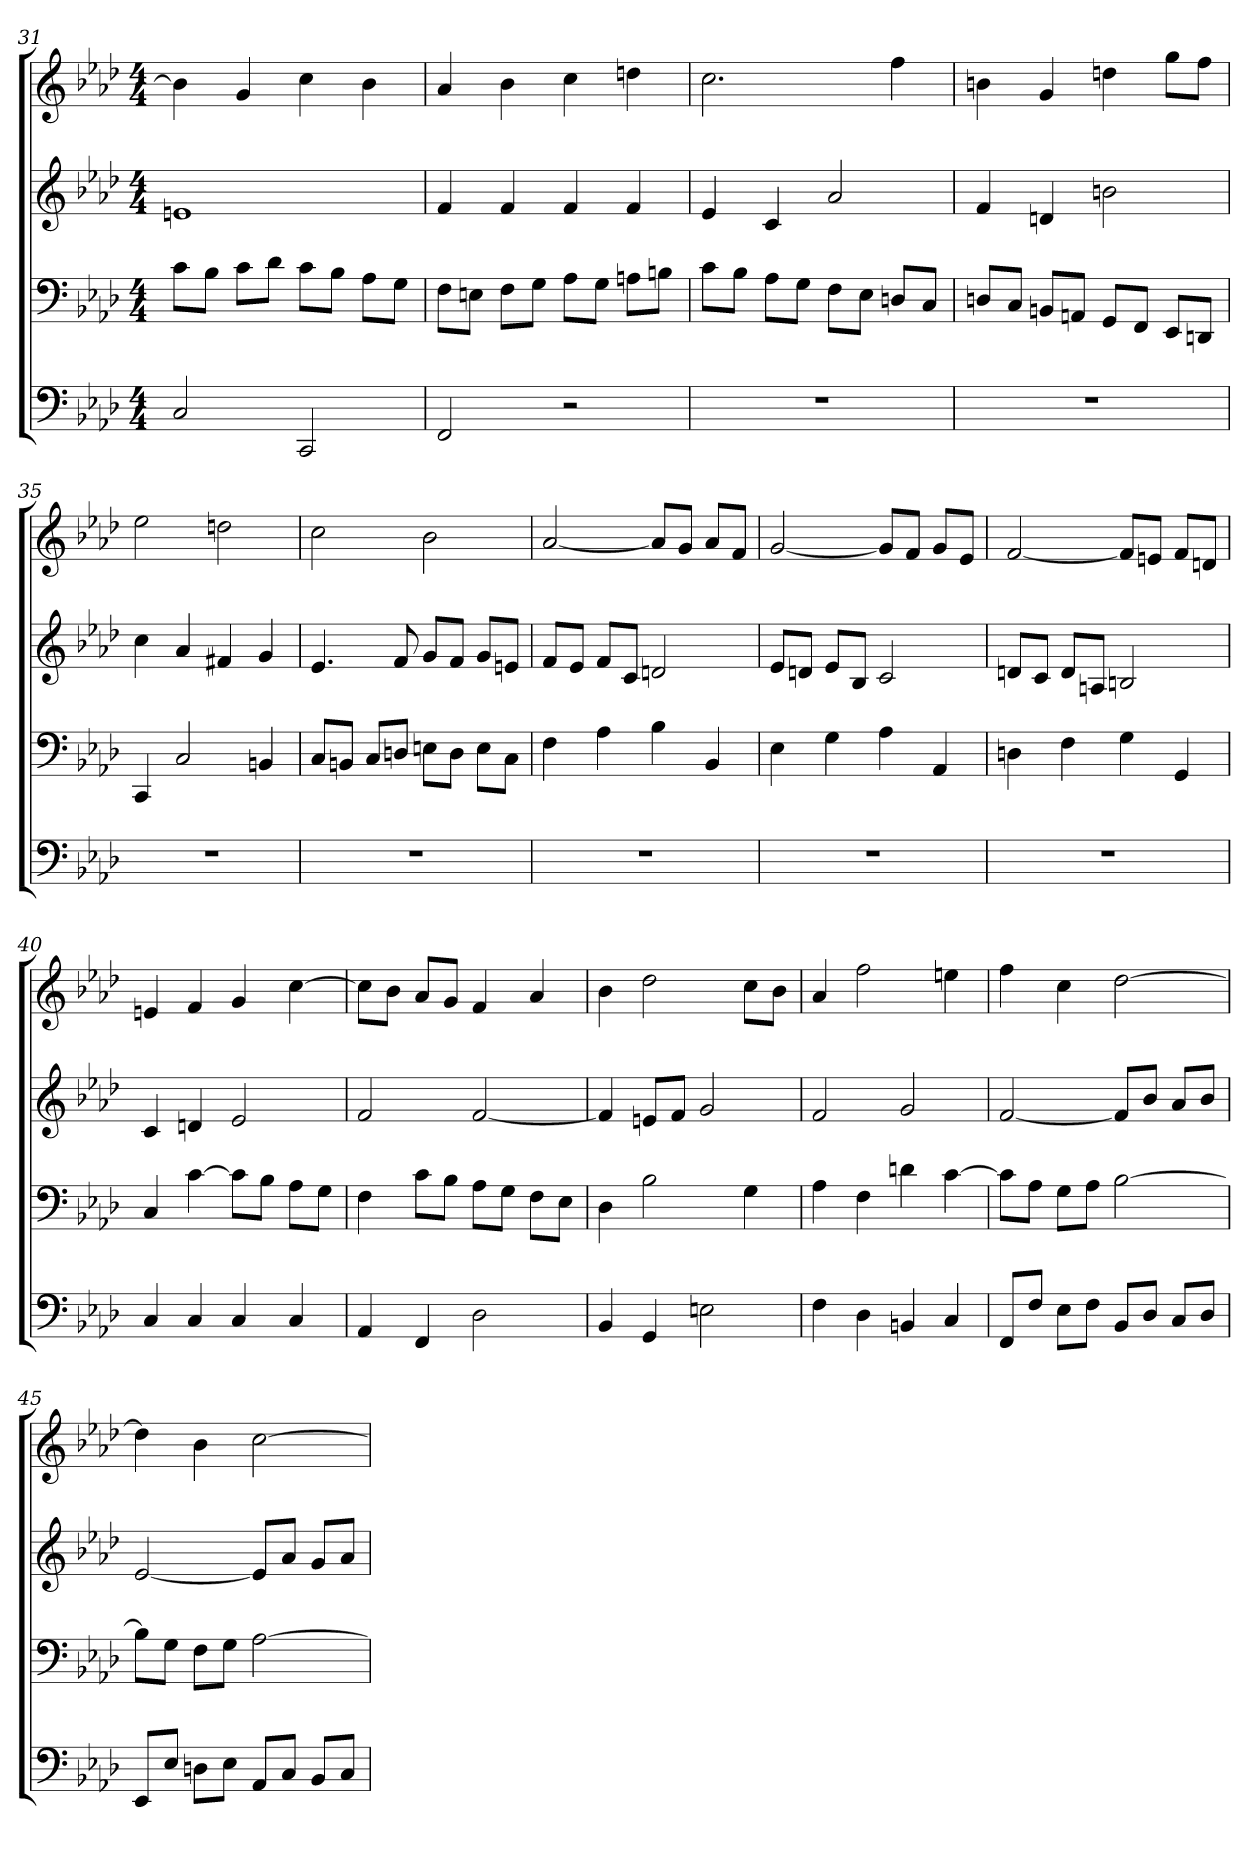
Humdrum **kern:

**kern	**kern	**kern	**kern
*part4	*part3	*part2	*part1
*staff4	*staff3	*staff2	*staff1
*k[b-e-a-d-]	*k[b-e-a-d-]	*k[b-e-a-d-]	*k[b-e-a-d-]
*M4/4	*M4/4	*M4/4	*M4/4
=31	=31	=31	=31
2C	8cL	1en	4b-]
.	8B-J	.	.
.	8cL	.	4g
.	8d-J	.	.
2CC	8cL	.	4cc
.	8B-J	.	.
.	8A-L	.	4b-
.	8GJ	.	.
=32	=32	=32	=32
2FF	8FL	4f	4a-
.	8EnJ	.	.
.	8FL	4f	4b-
.	8GJ	.	.
2r	8A-L	4f	4cc
.	8GJ	.	.
.	8AnL	4f	4ddn
.	8BnJ	.	.
=33	=33	=33	=33
1r	8cL	4e-	2.cc
.	8B-J	.	.
.	8A-L	4c	.
.	8GJ	.	.
.	8FL	2a-	.
.	8E-J	.	.
.	8DnL	.	4ff
.	8CJ	.	.
=34	=34	=34	=34
1r	8DnL	4f	4bn
.	8CJ	.	.
.	8BBnL	4dn	4g
.	8AAnJ	.	.
.	8GGL	2bn	4ddn
.	8FFJ	.	.
.	8EE-L	.	8ggL
.	8DDnJ	.	8ffJ
=35	=35	=35	=35
1r	4CC	4cc	2ee-
.	2C	4a-	.
.	.	4f#X	2ddn
.	4BBn	4g	.
=36	=36	=36	=36
1r	8CL	4.e-	2cc
.	8BBnJ	.	.
.	8CL	.	.
.	8DnJ	8f	.
.	8EnL	8gL	2b-
.	8DJ	8fJ	.
.	8EL	8gL	.
.	8CJ	8enJ	.
=37	=37	=37	=37
1r	4F	8fL	[2a-
.	.	8e-J	.
.	4A-	8fL	.
.	.	8cJ	.
.	4B-	2dn	8a-L]
.	.	.	8gJ
.	4BB-	.	8a-L
.	.	.	8fJ
=38	=38	=38	=38
1r	4E-	8e-L	[2g
.	.	8dnJ	.
.	4G	8e-L	.
.	.	8B-J	.
.	4A-	2c	8gL]
.	.	.	8fJ
.	4AA-	.	8gL
.	.	.	8e-J
=39	=39	=39	=39
1r	4Dn	8dnL	[2f
.	.	8cJ	.
.	4F	8dL	.
.	.	8AnJ	.
.	4G	2Bn	8fL]
.	.	.	8enJ
.	4GG	.	8fL
.	.	.	8dnJ
=40	=40	=40	=40
4C	4C	4c	4en
4C	[4c	4dn	4f
4C	8cL]	2e-	4g
.	8B-J	.	.
4C	8A-L	.	[4cc
.	8GJ	.	.
=41	=41	=41	=41
4AA-	4F	2f	8ccL]
.	.	.	8b-J
4FF	8cL	.	8a-L
.	8B-J	.	8gJ
2D-	8A-L	[2f	4f
.	8GJ	.	.
.	8FL	.	4a-
.	8E-J	.	.
=42	=42	=42	=42
4BB-	4D-	4f]	4b-
4GG	2B-	8enL	2dd-
.	.	8fJ	.
2En	.	2g	.
.	4G	.	8ccL
.	.	.	8b-J
=43	=43	=43	=43
4F	4A-	2f	4a-
4D-	4F	.	2ff
4BBn	4dn	2g	.
4C	[4c	.	4een
=44	=44	=44	=44
8FFL	8cL]	[2f	4ff
8FJ	8A-J	.	.
8E-L	8GL	.	4cc
8FJ	8A-J	.	.
8BB-L	[2B-	8fL]	[2dd-
8D-J	.	8b-J	.
8CL	.	8a-L	.
8D-J	.	8b-J	.
=45	=45	=45	=45
8EE-L	8B-L]	[2e-	4dd-]
8E-J	8GJ	.	.
8DnL	8FL	.	4b-
8E-J	8GJ	.	.
8AA-L	[2A-	8e-L]	[2cc
8CJ	.	8a-J	.
8BB-L	.	8gL	.
8CJ	.	8a-J	.
=	=	=	=
*-	*-	*-	*-
